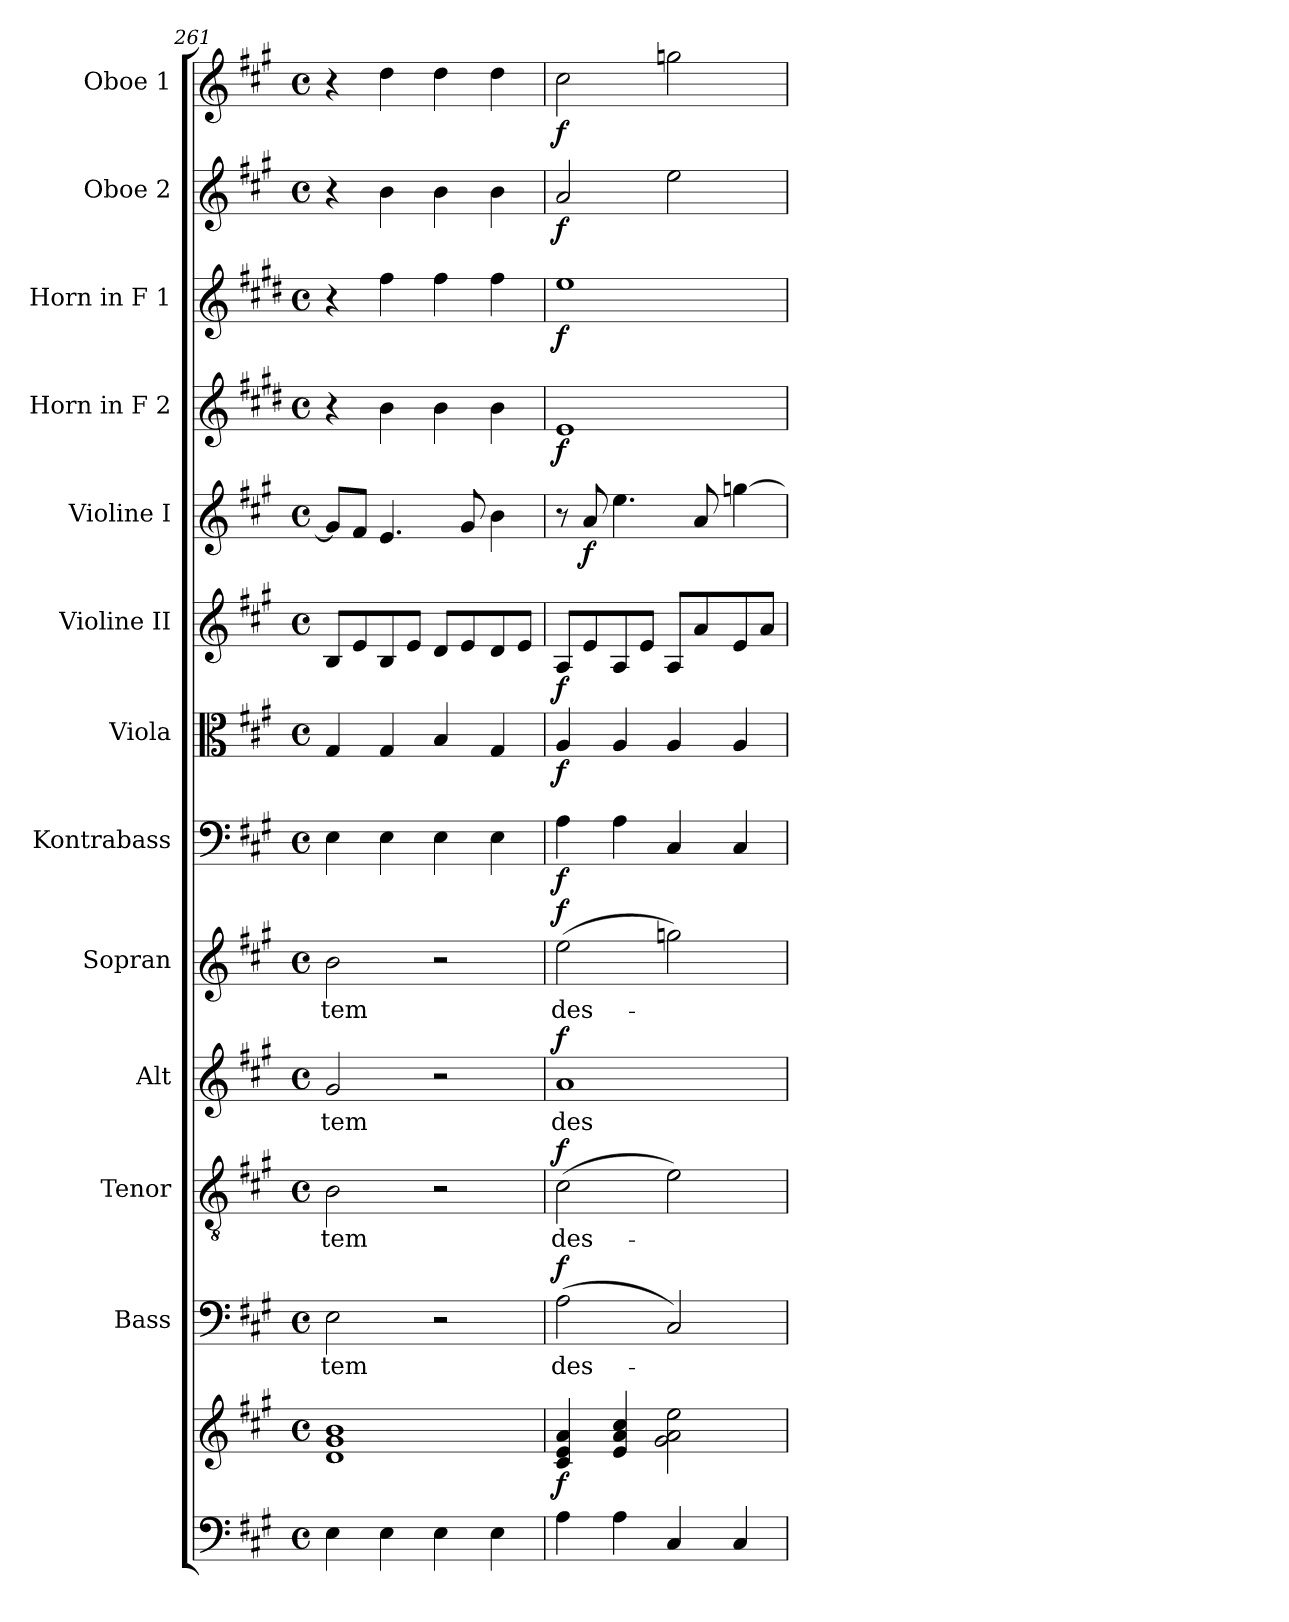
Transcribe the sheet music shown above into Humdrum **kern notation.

**kern	**kern	**dynam	**kern	**text	**dynam	**kern	**text	**dynam	**kern	**text	**dynam	**kern	**text	**dynam	**kern	**dynam	**kern	**dynam	**kern	**dynam	**kern	**dynam	**kern	**dynam	**kern	**dynam	**kern	**dynam	**kern	**dynam
*part13	*part13	*part13	*part12	*part12	*part12	*part11	*part11	*part11	*part10	*part10	*part10	*part9	*part9	*part9	*part8	*part8	*part7	*part7	*part6	*part6	*part5	*part5	*part4	*part4	*part3	*part3	*part2	*part2	*part1	*part1
*staff14	*staff13	*staff13/14	*staff12	*staff12	*staff12	*staff11	*staff11	*staff11	*staff10	*staff10	*staff10	*staff9	*staff9	*staff9	*staff8	*staff8	*staff7	*staff7	*staff6	*staff6	*staff5	*staff5	*staff4	*staff4	*staff3	*staff3	*staff2	*staff2	*staff1	*staff1
*	*	*	*I"Bass	*	*	*I"Tenor	*	*	*I"Alt	*	*	*I"Sopran	*	*	*I"Kontrabass	*	*I"Viola	*	*I"Violine II	*	*I"Violine I	*	*I"Horn in F 2	*	*I"Horn in F 1	*	*I"Oboe 2	*	*I"Oboe 1	*
*	*	*	*I'B.	*	*	*I'T.	*	*	*I'A.	*	*	*I'S.	*	*	*I'Kb.	*	*I'Vla.	*	*I'Vl. II	*	*I'Vl. I	*	*	*	*	*	*I'Ob.. 2	*	*I'Ob. 1	*
*clefF4	*clefG2	*	*clefF4	*	*	*clefGv2	*	*	*clefG2	*	*	*clefG2	*	*	*clefF4	*	*clefC3	*	*clefG2	*	*clefG2	*	*clefG2	*	*clefG2	*	*clefG2	*	*clefG2	*
*	*	*	*	*	*	*	*	*	*	*	*	*	*	*	*ITrd7c12	*	*	*	*	*	*	*	*ITrd4c7	*	*ITrd4c7	*	*	*	*	*
*k[f#c#g#]	*k[f#c#g#]	*	*k[f#c#g#]	*	*	*k[f#c#g#]	*	*	*k[f#c#g#]	*	*	*k[f#c#g#]	*	*	*k[f#c#g#]	*	*k[f#c#g#]	*	*k[f#c#g#]	*	*k[f#c#g#]	*	*k[f#c#g#]	*	*k[f#c#g#]	*	*k[f#c#g#]	*	*k[f#c#g#]	*
*A:	*A:	*	*A:	*	*	*A:	*	*	*A:	*	*	*A:	*	*	*A:	*	*A:	*	*A:	*	*A:	*	*A:	*	*A:	*	*A:	*	*A:	*
*M4/4	*M4/4	*	*M4/4	*	*	*M4/4	*	*	*M4/4	*	*	*M4/4	*	*	*M4/4	*	*M4/4	*	*M4/4	*	*M4/4	*	*M4/4	*	*M4/4	*	*M4/4	*	*M4/4	*
*met(c)	*met(c)	*	*met(c)	*	*	*met(c)	*	*	*met(c)	*	*	*met(c)	*	*	*met(c)	*	*met(c)	*	*met(c)	*	*met(c)	*	*met(c)	*	*met(c)	*	*met(c)	*	*met(c)	*
=261	=261	=261	=261	=261	=261	=261	=261	=261	=261	=261	=261	=261	=261	=261	=261	=261	=261	=261	=261	=261	=261	=261	=261	=261	=261	=261	=261	=261	=261	=261
!	!	!	!	!LO:LY:b	!	!	!LO:LY:b	!	!	!LO:LY:b	!	!	!LO:LY:b	!	!	!	!	!	!	!	!	!	!	!	!	!	!	!	!	!
4E\	1d 1g# 1b	.	2E\	-tem	.	2B\	-tem	.	2g#/	-tem	.	2b\	-tem	.	4EE\	.	4G#/	.	8B/L	.	8g#/L]	.	4r	.	4r	.	4r	.	4r	.
.	.	.	.	.	.	.	.	.	.	.	.	.	.	.	.	.	.	.	8e/	.	8f#/J	.	.	.	.	.	.	.	.	.
4E\	.	.	.	.	.	.	.	.	.	.	.	.	.	.	4EE\	.	4G#/	.	8B/	.	4.e/	.	4e\	.	4b\	.	4b\	.	4dd\	.
.	.	.	.	.	.	.	.	.	.	.	.	.	.	.	.	.	.	.	8e/J	.	.	.	.	.	.	.	.	.	.	.
4E\	.	.	2r	.	.	2r	.	.	2r	.	.	2r	.	.	4EE\	.	4B/	.	8d/L	.	.	.	4e\	.	4b\	.	4b\	.	4dd\	.
.	.	.	.	.	.	.	.	.	.	.	.	.	.	.	.	.	.	.	8e/	.	8g#/	.	.	.	.	.	.	.	.	.
4E\	.	.	.	.	.	.	.	.	.	.	.	.	.	.	4EE\	.	4G#/	.	8d/	.	4b\	.	4e\	.	4b\	.	4b\	.	4dd\	.
.	.	.	.	.	.	.	.	.	.	.	.	.	.	.	.	.	.	.	8e/J	.	.	.	.	.	.	.	.	.	.	.
=262	=262	=262	=262	=262	=262	=262	=262	=262	=262	=262	=262	=262	=262	=262	=262	=262	=262	=262	=262	=262	=262	=262	=262	=262	=262	=262	=262	=262	=262	=262
!	!	!LO:DY:b	!	!LO:LY:b	!LO:DY:a	!	!LO:LY:b	!LO:DY:a	!	!LO:LY:b	!LO:DY:a	!	!LO:LY:b	!LO:DY:a	!	!LO:DY:b	!	!LO:DY:b	!	!LO:DY:b	!	!	!	!LO:DY:b	!	!LO:DY:b	!	!LO:DY:b	!	!LO:DY:b
4A\	4c#/ 4e/ 4a/	f	(>2A\	des-	f	(>2c#\	des-	f	1a	des-	f	(>2ee\	des-	f	4AA\	f	4A/	f	8A/L	f	8r	.	1A	f	1a	f	2a/	f	2cc#\	f
!	!	!	!	!	!	!	!	!	!	!	!	!	!	!	!	!	!	!	!	!	!	!LO:DY:b	!	!	!	!	!	!	!	!
.	.	.	.	.	.	.	.	.	.	.	.	.	.	.	.	.	.	.	8e/	.	8a/	f	.	.	.	.	.	.	.	.
4A\	4e/ 4a/ 4cc#/	.	.	.	.	.	.	.	.	.	.	.	.	.	4AA\	.	4A/	.	8A/	.	4.ee\	.	.	.	.	.	.	.	.	.
.	.	.	.	.	.	.	.	.	.	.	.	.	.	.	.	.	.	.	8e/J	.	.	.	.	.	.	.	.	.	.	.
4C#/	2g#\ 2a\ 2ee\	.	2C#/)	.	.	2e\)	.	.	.	.	.	2ggn\)	.	.	4CC#/	.	4A/	.	8A/L	.	.	.	.	.	.	.	2ee\	.	2ggn\	.
.	.	.	.	.	.	.	.	.	.	.	.	.	.	.	.	.	.	.	8a/	.	8a/	.	.	.	.	.	.	.	.	.
4C#/	.	.	.	.	.	.	.	.	.	.	.	.	.	.	4CC#/	.	4A/	.	8e/	.	[4ggn\	.	.	.	.	.	.	.	.	.
.	.	.	.	.	.	.	.	.	.	.	.	.	.	.	.	.	.	.	8a/J	.	.	.	.	.	.	.	.	.	.	.
=	=	=	=	=	=	=	=	=	=	=	=	=	=	=	=	=	=	=	=	=	=	=	=	=	=	=	=	=	=	=
*-	*-	*-	*-	*-	*-	*-	*-	*-	*-	*-	*-	*-	*-	*-	*-	*-	*-	*-	*-	*-	*-	*-	*-	*-	*-	*-	*-	*-	*-	*-
